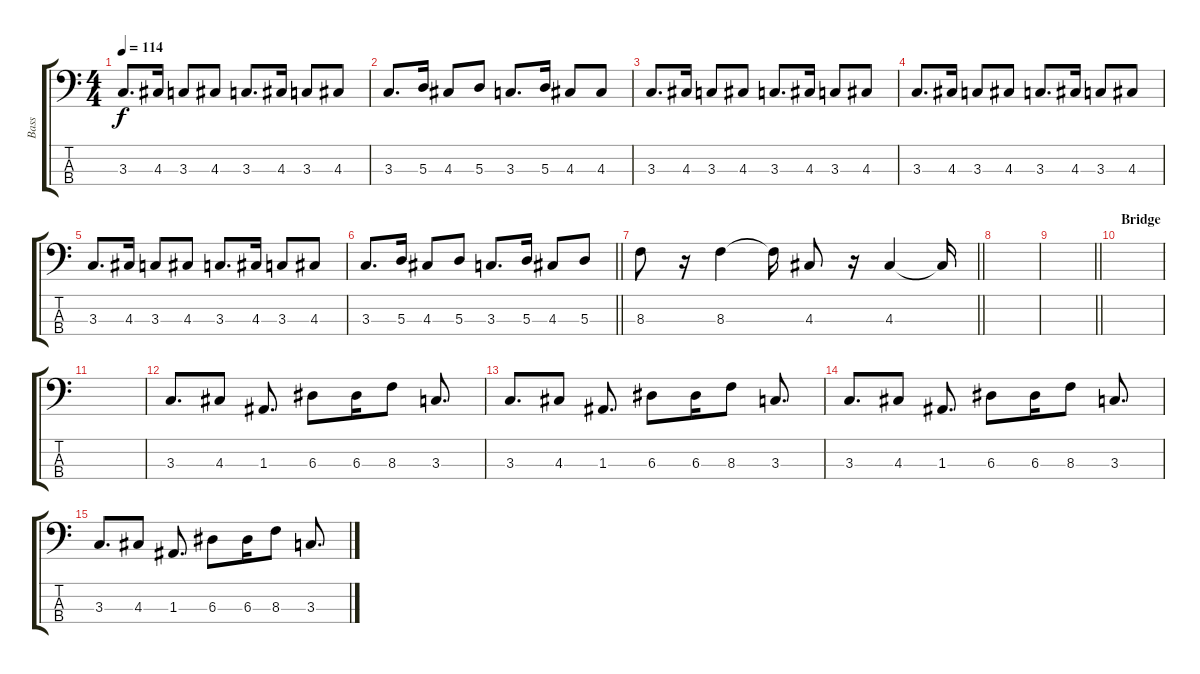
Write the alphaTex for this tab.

\track ("Bass" "Bass") {instrument electricbassfinger}
\staff {score tabs}
\tuning (G2 D2 A1 E1) {hide}
\ts (4 4)
\tempo 114
\clef f4
\ks c
3.3.8{d dy f} 4.3.16 3.3.8 4.3.8 3.3.8{d} 4.3.16 3.3.8 4.3.8 |
3.3.8{d} 5.3.16 4.3.8 5.3.8 3.3.8{d} 5.3.16 4.3.8 4.3.8 |
3.3.8{d} 4.3.16 3.3.8 4.3.8 3.3.8{d} 4.3.16 3.3.8 4.3.8 |
3.3.8{d} 4.3.16 3.3.8 4.3.8 3.3.8{d} 4.3.16 3.3.8 4.3.8 |
3.3.8{d} 4.3.16 3.3.8 4.3.8 3.3.8{d} 4.3.16 3.3.8 4.3.8 |
\barLineRight lightlight
3.3.8{d} 5.3.16 4.3.8 5.3.8 3.3.8{d} 5.3.16 4.3.8 5.3.8 |
\section ("" "")
\barLineRight lightlight
8.3.8 r.16 8.3.4 8.3{t}.16 4.3.8 r.16 4.3.4 4.3{t}.16 |
\section ("" "")
|
\barLineRight lightlight
|
\section ("" "Bridge")
|
|
3.3.8{d} 4.3.8 1.3.8{d} 6.3.8 6.3.16 8.3.8 3.3.8{d} |
3.3.8{d} 4.3.8 1.3.8{d} 6.3.8 6.3.16 8.3.8 3.3.8{d} |
3.3.8{d} 4.3.8 1.3.8{d} 6.3.8 6.3.16 8.3.8 3.3.8{d} |
3.3.8{d} 4.3.8 1.3.8{d} 6.3.8 6.3.16 8.3.8 3.3.8{d}
